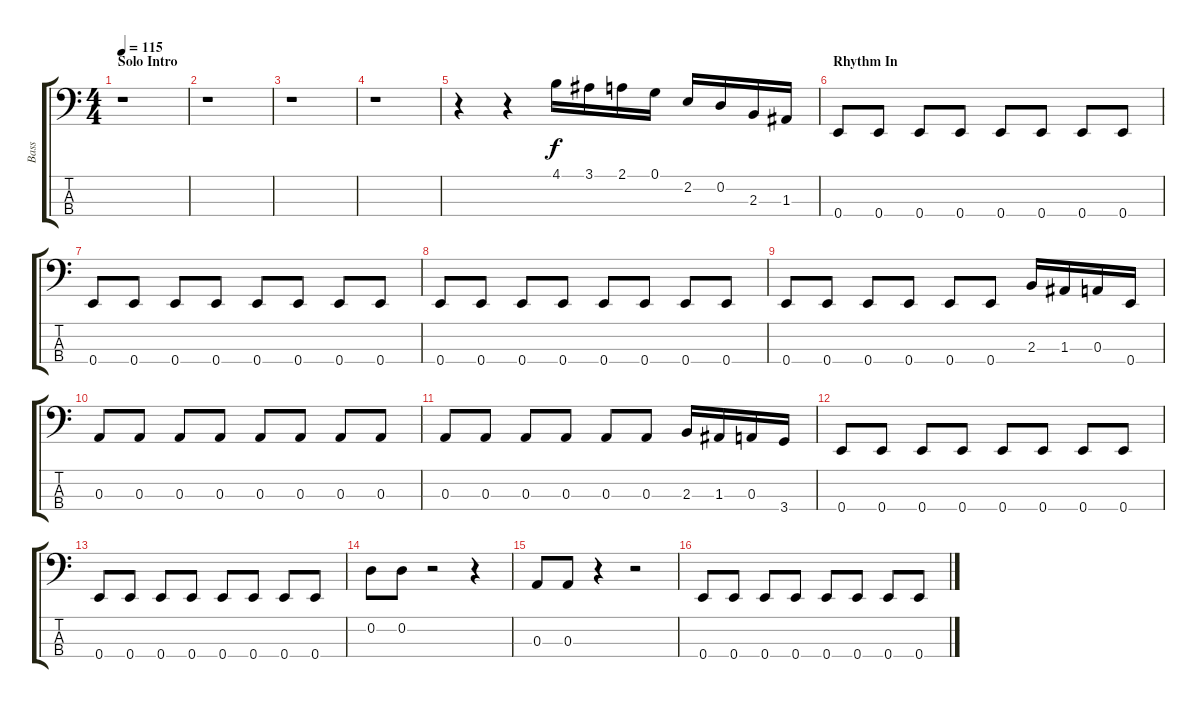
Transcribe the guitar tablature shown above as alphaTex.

\track ("Bass" "Bass") {instrument electricbasspick}
\staff {score tabs}
\tuning (G2 D2 A1 E1) {hide}
\ts (4 4)
\section ("" "Solo Intro")
\tempo 115
\clef f4
\ks c
r.1{dy f instrument electricbasspick} |
r.1 |
r.1 |
r.1 |
r.4 r.4 4.1.16 3.1.16 2.1.16 0.1.16 2.2.16 0.2.16 2.3.16 1.3.16 |
\section ("" "Rhythm In")
0.4.8 0.4.8 0.4.8 0.4.8 0.4.8 0.4.8 0.4.8 0.4.8 |
0.4.8 0.4.8 0.4.8 0.4.8 0.4.8 0.4.8 0.4.8 0.4.8 |
0.4.8 0.4.8 0.4.8 0.4.8 0.4.8 0.4.8 0.4.8 0.4.8 |
0.4.8 0.4.8 0.4.8 0.4.8 0.4.8 0.4.8 2.3.16 1.3.16 0.3.16 0.4.16 |
0.3.8 0.3.8 0.3.8 0.3.8 0.3.8 0.3.8 0.3.8 0.3.8 |
0.3.8 0.3.8 0.3.8 0.3.8 0.3.8 0.3.8 2.3.16 1.3.16 0.3.16 3.4.16 |
0.4.8 0.4.8 0.4.8 0.4.8 0.4.8 0.4.8 0.4.8 0.4.8 |
0.4.8 0.4.8 0.4.8 0.4.8 0.4.8 0.4.8 0.4.8 0.4.8 |
0.2.8 0.2.8 r.2 r.4 |
0.3.8 0.3.8 r.4 r.2 |
0.4.8 0.4.8 0.4.8 0.4.8 0.4.8 0.4.8 0.4.8 0.4.8
